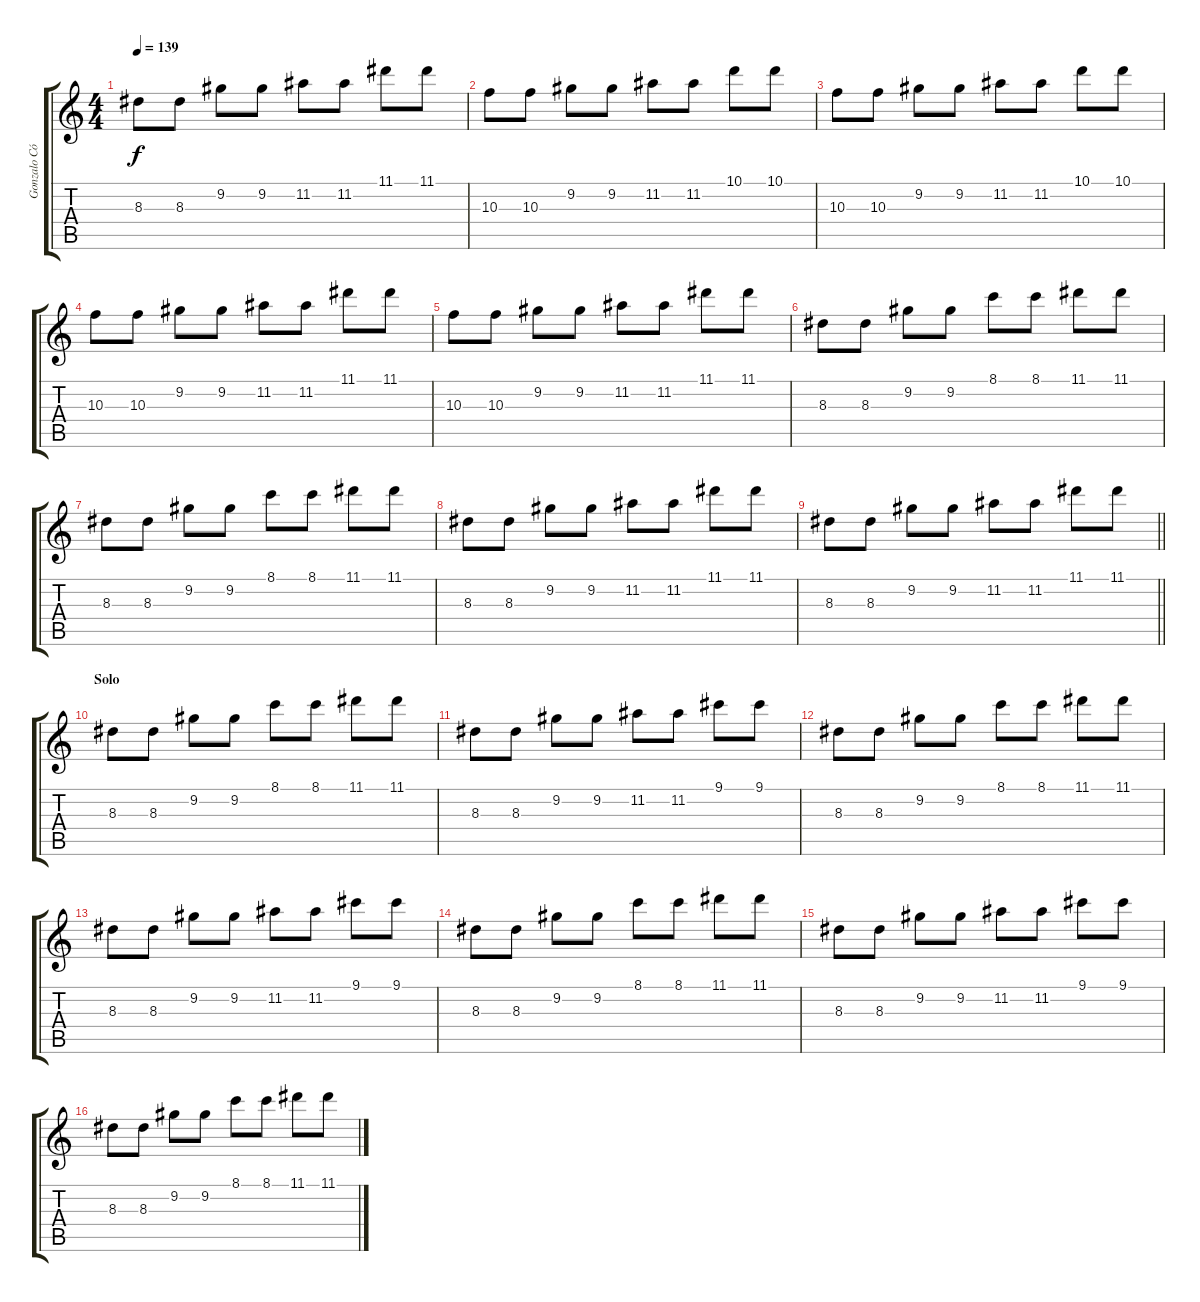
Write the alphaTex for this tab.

\track ("Gonzalo Córdoba (Gtr)" "Gonzalo Có") {instrument overdrivenguitar}
\staff {score tabs}
\tuning (E4 B3 G3 D3 A2 E2) {hide}
\ts (4 4)
\tempo 139
\clef g2
\ks c
8.3.8{dy f} 8.3.8 9.2.8 9.2.8 11.2.8 11.2.8 11.1.8 11.1.8 |
10.3.8 10.3.8 9.2.8 9.2.8 11.2.8 11.2.8 10.1.8 10.1.8 |
10.3.8 10.3.8 9.2.8 9.2.8 11.2.8 11.2.8 10.1.8 10.1.8 |
10.3.8 10.3.8 9.2.8 9.2.8 11.2.8 11.2.8 11.1.8 11.1.8 |
10.3.8 10.3.8 9.2.8 9.2.8 11.2.8 11.2.8 11.1.8 11.1.8 |
8.3.8 8.3.8 9.2.8 9.2.8 8.1.8 8.1.8 11.1.8 11.1.8 |
8.3.8 8.3.8 9.2.8 9.2.8 8.1.8 8.1.8 11.1.8 11.1.8 |
8.3.8 8.3.8 9.2.8 9.2.8 11.2.8 11.2.8 11.1.8 11.1.8 |
\barLineRight lightlight
8.3.8 8.3.8 9.2.8 9.2.8 11.2.8 11.2.8 11.1.8 11.1.8 |
\section ("" "Solo")
8.3.8 8.3.8 9.2.8 9.2.8 8.1.8 8.1.8 11.1.8 11.1.8 |
8.3.8 8.3.8 9.2.8 9.2.8 11.2.8 11.2.8 9.1.8 9.1.8 |
8.3.8 8.3.8 9.2.8 9.2.8 8.1.8 8.1.8 11.1.8 11.1.8 |
8.3.8 8.3.8 9.2.8 9.2.8 11.2.8 11.2.8 9.1.8 9.1.8 |
8.3.8 8.3.8 9.2.8 9.2.8 8.1.8 8.1.8 11.1.8 11.1.8 |
8.3.8 8.3.8 9.2.8 9.2.8 11.2.8 11.2.8 9.1.8 9.1.8 |
8.3.8 8.3.8 9.2.8 9.2.8 8.1.8 8.1.8 11.1.8 11.1.8
